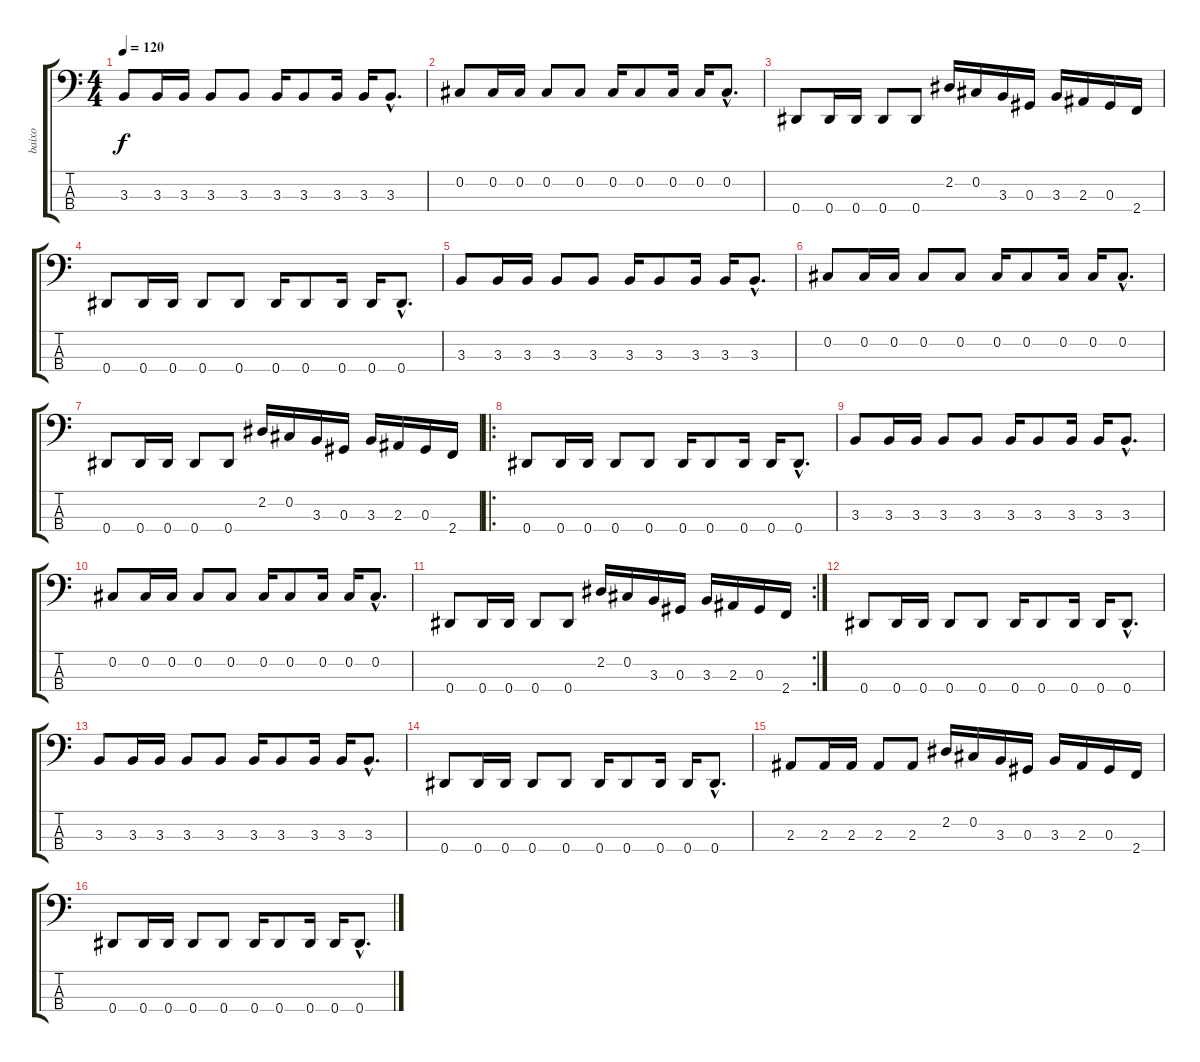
\track ("baixo" "baixo") {instrument electricbasspick}
\staff {score tabs}
\tuning (Gb2 Db2 Ab1 Eb1) {hide}
\ts (4 4)
\tempo 120
\clef f4
\ks c
3.3.8{dy f} 3.3.16 3.3.16 3.3.8 3.3.8 3.3.16 3.3.8 3.3.16 3.3.16 3.3{hac}.8{d} |
0.2.8 0.2.16 0.2.16 0.2.8 0.2.8 0.2.16 0.2.8 0.2.16 0.2.16 0.2{hac}.8{d} |
0.4.8 0.4.16 0.4.16 0.4.8 0.4.8 2.2.16 0.2.16 3.3.16 0.3.16 3.3.16 2.3.16 0.3.16 2.4.16 |
0.4.8 0.4.16 0.4.16 0.4.8 0.4.8 0.4.16 0.4.8 0.4.16 0.4.16 0.4{hac}.8{d} |
3.3.8 3.3.16 3.3.16 3.3.8 3.3.8 3.3.16 3.3.8 3.3.16 3.3.16 3.3{hac}.8{d} |
0.2.8 0.2.16 0.2.16 0.2.8 0.2.8 0.2.16 0.2.8 0.2.16 0.2.16 0.2{hac}.8{d} |
0.4.8 0.4.16 0.4.16 0.4.8 0.4.8 2.2.16 0.2.16 3.3.16 0.3.16 3.3.16 2.3.16 0.3.16 2.4.16 |
\ro
0.4.8 0.4.16 0.4.16 0.4.8 0.4.8 0.4.16 0.4.8 0.4.16 0.4.16 0.4{hac}.8{d} |
3.3.8 3.3.16 3.3.16 3.3.8 3.3.8 3.3.16 3.3.8 3.3.16 3.3.16 3.3{hac}.8{d} |
0.2.8 0.2.16 0.2.16 0.2.8 0.2.8 0.2.16 0.2.8 0.2.16 0.2.16 0.2{hac}.8{d} |
\rc 2
0.4.8 0.4.16 0.4.16 0.4.8 0.4.8 2.2.16 0.2.16 3.3.16 0.3.16 3.3.16 2.3.16 0.3.16 2.4.16 |
0.4.8 0.4.16 0.4.16 0.4.8 0.4.8 0.4.16 0.4.8 0.4.16 0.4.16 0.4{hac}.8{d} |
3.3.8 3.3.16 3.3.16 3.3.8 3.3.8 3.3.16 3.3.8 3.3.16 3.3.16 3.3{hac}.8{d} |
0.4.8 0.4.16 0.4.16 0.4.8 0.4.8 0.4.16 0.4.8 0.4.16 0.4.16 0.4{hac}.8{d} |
2.3.8 2.3.16 2.3.16 2.3.8 2.3.8 2.2.16 0.2.16 3.3.16 0.3.16 3.3.16 2.3.16 0.3.16 2.4.16 |
0.4.8 0.4.16 0.4.16 0.4.8 0.4.8 0.4.16 0.4.8 0.4.16 0.4.16 0.4{hac}.8{d}
